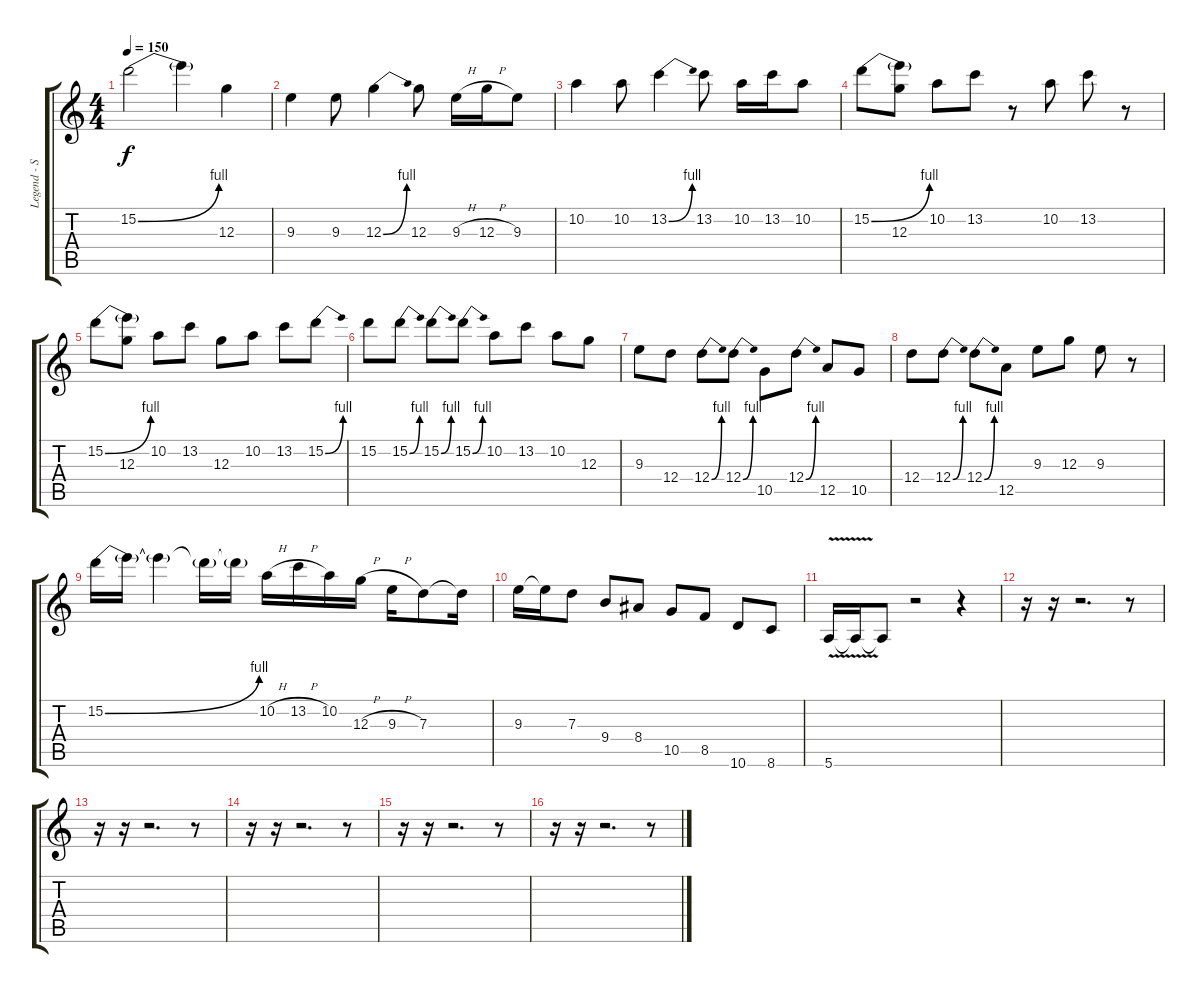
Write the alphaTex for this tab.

\track ("Legend - Solo" "Legend - S") {instrument distortionguitar}
\staff {score tabs}
\tuning (E4 B3 G3 D3 A2 E2) {hide}
\ts (4 4)
\tempo 150
\clef g2
\ks c
15.2{be (bend 0 0 60 4)}.2{dy f} 15.2{t}.4 12.3.4 |
9.3.4 9.3.8 12.3{be (bend 0 0 60 4)}.4 12.3.8 9.3{h}.16 12.3{h}.16 9.3.8 |
10.2.4 10.2.8 13.2{be (bend 0 0 60 4)}.4 13.2.8 10.2.16 13.2.16 10.2.8 |
15.2{be (bend 0 0 60 4)}.8 (15.2{t} 12.3).8 10.2.8 13.2.8 r.8 10.2.8 13.2.8 r.8 |
15.2{be (bend 0 0 60 4)}.8 (15.2{t} 12.3).8 10.2.8 13.2.8 12.3.8 10.2.8 13.2.8 15.2{be (bend 0 0 60 4)}.8 |
15.2.8 15.2{be (bend 0 0 60 4)}.8 15.2{be (bend 0 0 60 4)}.8 15.2{be (bend 0 0 60 4)}.8 10.2.8 13.2.8 10.2.8 12.3.8 |
9.3.8 12.4.8 12.4{be (bend 0 0 60 4)}.8 12.4{be (bend 0 0 60 4)}.8 10.5.8 12.4{be (bend 0 0 60 4)}.8 12.5.8 10.5.8 |
12.4.8 12.4{be (bend 0 0 60 4)}.8 12.4{be (bend 0 0 60 4)}.8 12.5.8 9.3.8 12.3.8 9.3.8 r.8 |
15.2{be (bend 0 0 60 4)}.16 15.2{t}.16 15.2{t}.4 15.2{t}.16 15.2{t}.16 10.2{h}.16 13.2{h}.16 10.2.16 12.3{h}.16 9.3{h}.16 7.3.8 7.3{t}.16 |
9.3.16 9.3{t}.16 7.3.8 9.4.8 8.4.8 10.5.8 8.5.8 10.6.8 8.6.8 |
5.6{v}.16 5.6{t}.16 5.6{t}.8 r.2 r.4 |
r.16 r.16 r.2{d} r.8 |
r.16 r.16 r.2{d} r.8 |
r.16 r.16 r.2{d} r.8 |
r.16 r.16 r.2{d} r.8 |
r.16 r.16 r.2{d} r.8
